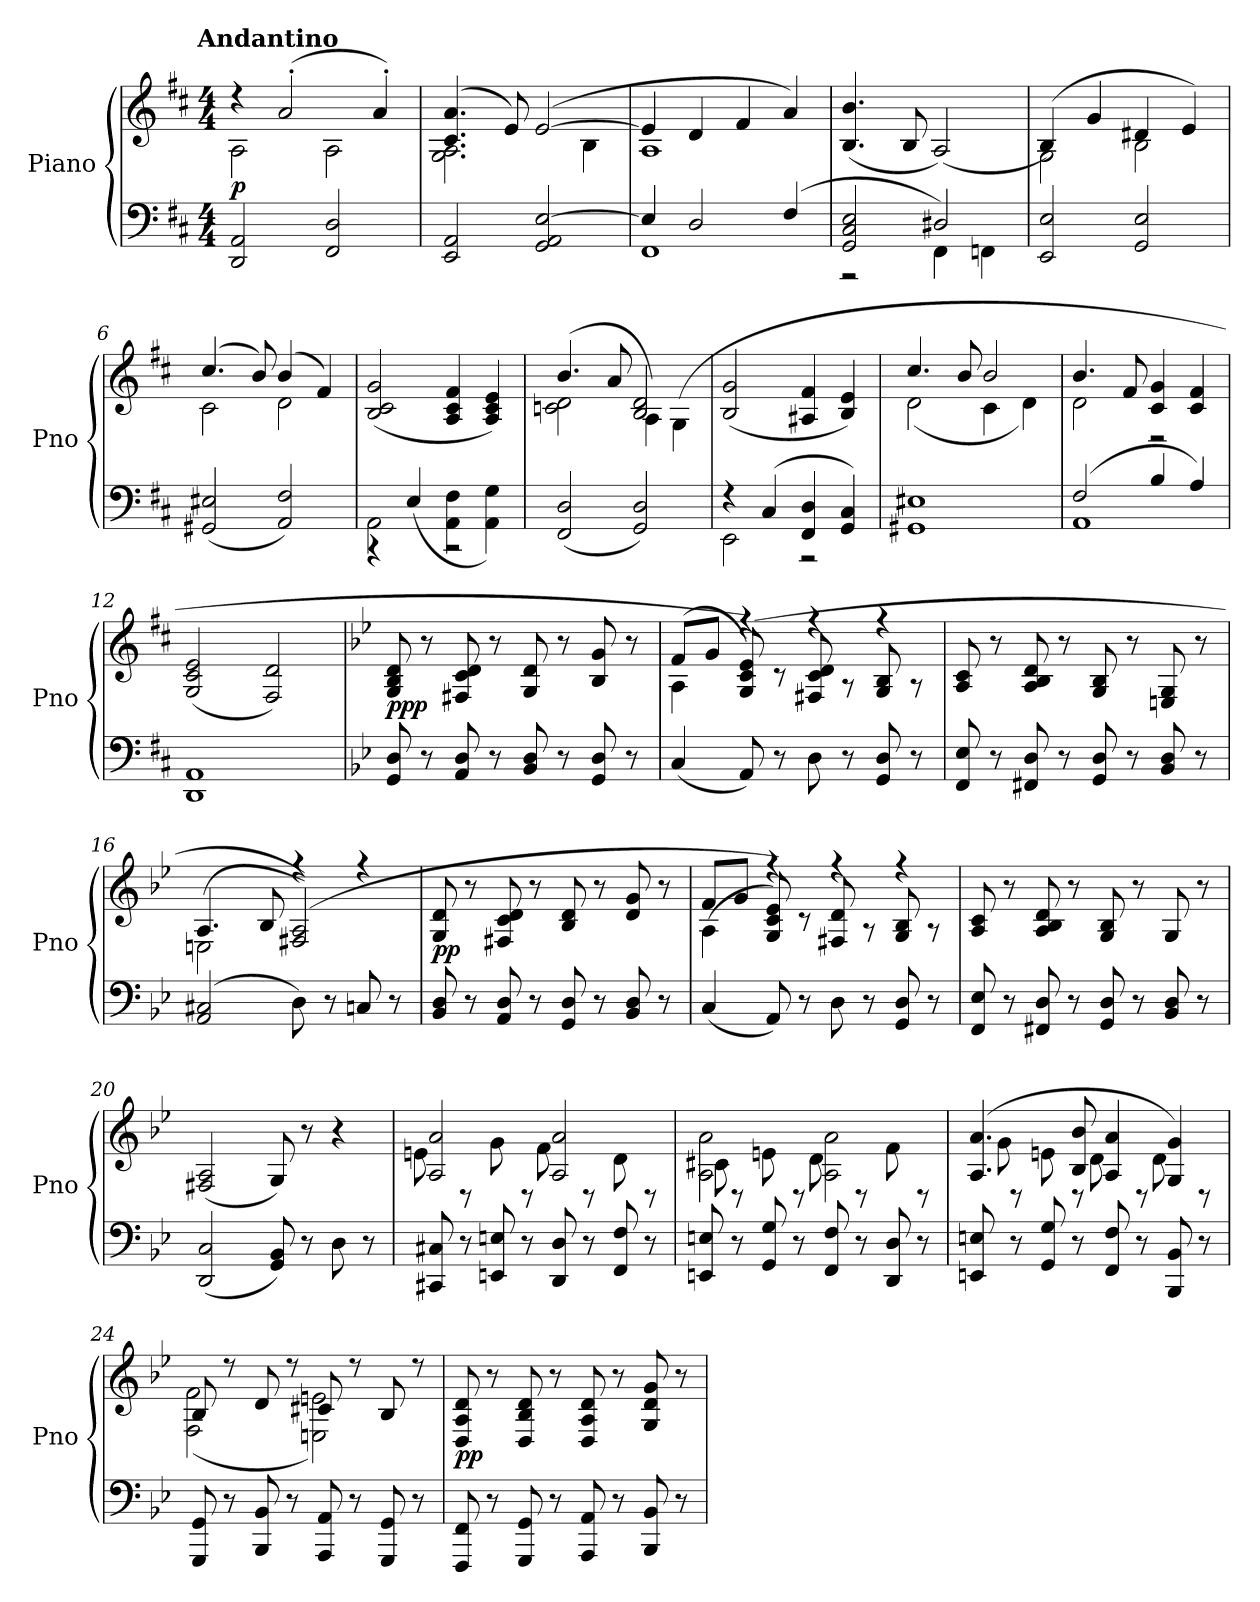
**kern	**kern	**dynam
*part1	*part1	*part1
*staff2	*staff1	*staff1/2
*I"Piano	*	*
*I'Pno	*	*
*clefF4	*clefG2	*
*k[f#c#]	*k[f#c#]	*
!!LO:TX:omd:t=Andantino
*M4/4	*M4/4	*
*MM118	*MM118	*
=1	=1	=1
*	*^	*
2DD/ 2AA/	4r	2A\	p
.	(2a'/	.	.
2FF#/ 2D/	.	2A\	.
.	4a'/)	.	.
=2	=2	=2	=2
2EE/ 2AA/	(4.c#/ 4.a/	2.G\ 2.A\	.
.	8e/)	.	.
2GG/ 2AA/ [2E/	([2e/	.	.
.	.	4B\	.
=3	=3	=3	=3
*^	*	*	*
4E/]	1FF#	4e/]	1A	.
2D/	.	4d/	.	.
.	.	4f#/	.	.
(4F#/	.	4a/)	.	.
*	*	*v	*v	*
=4	=4	=4	=4
2GG/ 2C#/ 2E/	2r	(4.B/ 4.b/	.
.	.	8B/	.
2D#X/)	4FF#\	(2A/)	.
.	4FFn\	.	.
*v	*v	*	*
=5	=5	=5
*	*^	*
2EE/ 2E/	(4B/)	2G\	.
.	4g/	.	.
2GG/ 2E/	4d#X/	2B\	.
.	4e/)	.	.
=6	=6	=6	=6
(2GG#X/ 2E#X/	(4.cc#/	2c#\	.
.	8b/)	.	.
2AA/ 2F#/)	(4b/	2d\	.
.	4f#/)	.	.
*	*v	*v	*
=7	=7	=7
*^	*	*
2AA\	4r	(2B/ 2c#/ 2g/	.
.	(4E/	.	.
4AA\ 4F#\	2r	4A/ 4c#/ 4f#/	.
4AA\ 4G\)	.	4A/ 4c#/ 4e/)	.
*v	*v	*	*
=8	=8	=8
*	*^	*
(2FF#/ 2D/	(4.b/	2cn\ 2d\	.
.	8a/	.	.
2GG/ 2D/)	2B/ 2d/	4A\)	.
.	.	(4G\	.
*	*v	*v	*
=9	=9	=9
*^	*	*
4r	2EE\	(2B/ 2g/	.
(4C#/	.	.	.
4FF#/ 4D/	2r	4A#X/ 4f#/	.
4GG/ 4C#/)	.	4B/ 4e/)	.
*v	*v	*	*
=10	=10	=10
*	*^	*
1GG#X 1E#X	4.cc#/	(2d\	.
.	8b/	.	.
.	2b/	4c#\	.
.	.	4d\)	.
=11	=11	=11	=11
*^	*	*	*
(2F#/	1AA	4.b/	2d\	.
.	.	8f#/	.	.
4B/	.	4c#/ 4g/	2r	.
4A/)	.	4c#/ 4f#/	.	.
*v	*v	*	*	*
*	*v	*v	*
=12	=12	=12
1DD 1AA	(2G/ 2c#/ 2e/	.
.	2F#/ 2d/)	.
=13	=13	=13
*k[b-e-]	*k[b-e-]	*
8GG/ 8D/	8G/ 8B-/ 8d/	ppp
8r	8r	.
8AA/ 8D/	8F#X/ 8c/ 8d/	.
8r	8r	.
8BB-/ 8D/	8G/ 8d/	.
8r	8r	.
8GG/ 8D/	8B-/ 8g/	.
8r	8r	.
=14	=14	=14
*	*^	*
(4C/	(8f/L	4A\	.
.	8g/J	.	.
8AA/)	4r	(8G/ 8c/ 8e-/))	.
8r	.	8r	.
8D\	4r	8F#X/ 8c/ 8d/	.
8r	.	8r	.
8GG/ 8D/	4r	8G/ 8B-/	.
8r	.	8r	.
*	*v	*v	*
=15	=15	=15
8FF/ 8E-/	8A/ 8c/	.
8r	8r	.
8FF#X/ 8D/	8A/ 8B-/ 8d/	.
8r	8r	.
8GG/ 8D/	8G/ 8B-/	.
8r	8r	.
8BB-/ 8D/	8En/ 8G/	.
8r	8r	.
=16	=16	=16
*	*^	*
(2AA/ 2C#X/	4.A/	(2En\	.
.	8B-/	.	.
8D\)	4r	(2F#X/ 2A/))	.
8r	.	.	.
8Cn/	4r	.	.
8r	.	.	.
*	*v	*v	*
=17	=17	=17
8BB-/ 8D/	8G/ 8d/	pp
8r	8r	.
8AA/ 8D/	8F#X/ 8c/ 8d/	.
8r	8r	.
8GG/ 8D/	8B-/ 8d/	.
8r	8r	.
8BB-/ 8D/	8d/ 8g/	.
8r	8r	.
=18	=18	=18
*	*^	*
(4C/	8f/L	(4A\	.
.	8g/J	.	.
8AA/)	4r	8G/ 8c/ 8e-/))	.
8r	.	8r	.
8D\	4r	8F#X/ 8d/	.
8r	.	8r	.
8GG/ 8D/	4r	8G/ 8B-/	.
8r	.	8r	.
*	*v	*v	*
=19	=19	=19
8FF/ 8E-/	8A/ 8c/	.
8r	8r	.
8FF#X/ 8D/	8A/ 8B-/ 8d/	.
8r	8r	.
8GG/ 8D/	8G/ 8B-/	.
8r	8r	.
8BB-/ 8D/	8G/	.
8r	8r	.
=20	=20	=20
(2DD/ 2C/	(2F#X/ 2A/	.
8GG/ 8BB-/)	8G/)	.
8r	8r	.
8D\	4r	.
8r	.	.
=21	=21	=21
*	*^	*
8CC#X/ 8C#X/	2A/ 2a/	8en\	.
8r	.	8r	.
8EEn/ 8En/	.	8g\	.
8r	.	8r	.
8DD/ 8D/	2A/ 2a/	8f\	.
8r	.	8r	.
8FF/ 8F/	.	8d\	.
8r	.	8r	.
=22	=22	=22	=22
8EEn/ 8En/	2A\ 2a\	8c#X\	.
8r	.	8r	.
8GG/ 8G/	.	8en\	.
8r	.	8r	.
8FF/ 8F/	2A\ 2a\	8d\	.
8r	.	8r	.
8DD/ 8D/	.	8f\	.
8r	.	8r	.
=23	=23	=23	=23
8EEn/ 8En/	(4.A/ 4.a/	8g\	.
8r	.	8r	.
8GG/ 8G/	.	8en\	.
8r	8B-/ 8b-/	8r	.
8FF/ 8F/	4A/ 4a/	8d\	.
8r	.	8r	.
8BBB-/ 8BB-/	4G/ 4g/)	8d\	.
8r	.	8r	.
=24	=24	=24	=24
8GGG/ 8GG/	8B-/	(2F\ 2f\	.
8r	8r	.	.
8BBB-/ 8BB-/	8d/	.	.
8r	8r	.	.
8AAA/ 8AA/	8c#X/	2En\ 2en\)	.
8r	8r	.	.
8GGG/ 8GG/	8B-/	.	.
8r	8r	.	.
*	*v	*v	*
=25	=25	=25
8FFF/ 8FF/	8D/ 8A/ 8d/	pp
8r	8r	.
8GGG/ 8GG/	8D/ 8B-/ 8d/	.
8r	8r	.
8AAA/ 8AA/	8D/ 8A/ 8d/	.
8r	8r	.
8BBB-/ 8BB-/	8G/ 8d/ 8g/	.
8r	8r	.
=	=	=
*-	*-	*-
